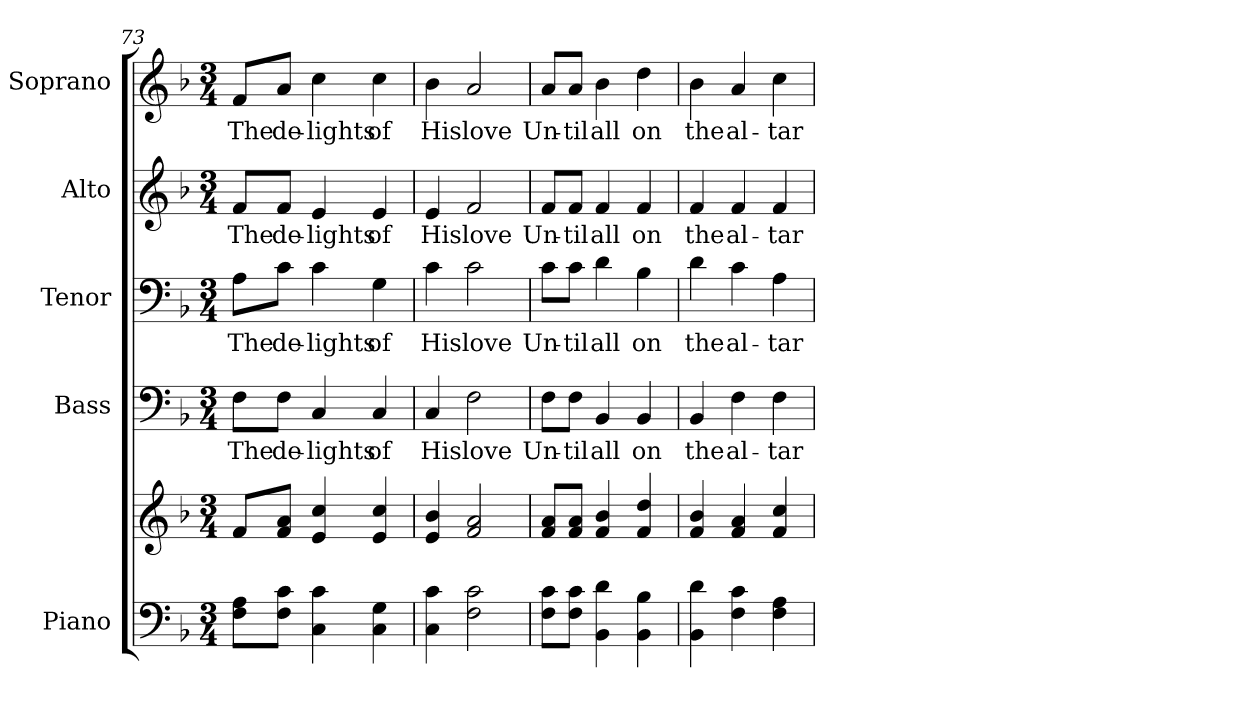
**kern	**kern	**kern	**text	**kern	**text	**kern	**text	**kern	**text
*part5	*part5	*part4	*part4	*part3	*part3	*part2	*part2	*part1	*part1
*staff6	*staff5	*staff4	*staff4	*staff3	*staff3	*staff2	*staff2	*staff1	*staff1
*I"Piano	*	*I"Bass	*	*I"Tenor	*	*I"Alto	*	*I"Soprano	*
*I'Pno.	*	*I'B.	*	*I'T.	*	*I'A.	*	*I'S.	*
!!LO:PB:g=z
*clefF4	*clefG2	*clefF4	*	*clefF4	*	*clefG2	*	*clefG2	*
*k[b-]	*k[b-]	*k[b-]	*	*k[b-]	*	*k[b-]	*	*k[b-]	*
*F:	*F:	*F:	*	*F:	*	*F:	*	*F:	*
*M3/4	*M3/4	*M3/4	*	*M3/4	*	*M3/4	*	*M3/4	*
=73	=73	=73	=73	=73	=73	=73	=73	=73	=73
!	!	!	!LO:LY:b:color=#000000	!	!	!	!	!	!
!	!	!	!	!	!LO:LY:b:color=#000000	!	!	!	!
!	!	!	!	!	!	!	!LO:LY:b:color=#000000	!	!
!	!	!	!	!	!	!	!	!	!LO:LY:b:color=#000000
8Fi\ 8AiL	8fi/L	8Fi\L	The	8Ai\L	The	8fi/L	The	8fi/L	The
!	!	!	!LO:LY:b:color=#000000	!	!	!	!	!	!
!	!	!	!	!	!LO:LY:b:color=#000000	!	!	!	!
!	!	!	!	!	!	!	!LO:LY:b:color=#000000	!	!
!	!	!	!	!	!	!	!	!	!LO:LY:b:color=#000000
8Fi\ 8ciJ	8fi/ 8aiJ	8Fi\J	de-	8ci\J	de-	8fi/J	de-	8ai/J	de-
!	!	!	!LO:LY:b:color=#000000	!	!	!	!	!	!
!	!	!	!	!	!LO:LY:b:color=#000000	!	!	!	!
!	!	!	!	!	!	!	!LO:LY:b:color=#000000	!	!
!	!	!	!	!	!	!	!	!	!LO:LY:b:color=#000000
4Ci\ 4ci	4ei/ 4cci	4Ci/	-lights	4ci\	-lights	4ei/	-lights	4cci\	-lights
!	!	!	!LO:LY:b:color=#000000	!	!	!	!	!	!
!	!	!	!	!	!LO:LY:b:color=#000000	!	!	!	!
!	!	!	!	!	!	!	!LO:LY:b:color=#000000	!	!
!	!	!	!	!	!	!	!	!	!LO:LY:b:color=#000000
4Ci\ 4Gi	4ei/ 4cci	4Ci/	of	4Gi\	of	4ei/	of	4cci\	of
=74	=74	=74	=74	=74	=74	=74	=74	=74	=74
!	!	!	!LO:LY:b:color=#000000	!	!	!	!	!	!
!	!	!	!	!	!LO:LY:b:color=#000000	!	!	!	!
!	!	!	!	!	!	!	!LO:LY:b:color=#000000	!	!
!	!	!	!	!	!	!	!	!	!LO:LY:b:color=#000000
4Ci\ 4ci	4ei/ 4b-i	4Ci/	His	4ci\	His	4ei/	His	4b-i\	His
!	!	!	!LO:LY:b:color=#000000	!	!	!	!	!	!
!	!	!	!	!	!LO:LY:b:color=#000000	!	!	!	!
!	!	!	!	!	!	!	!LO:LY:b:color=#000000	!	!
!	!	!	!	!	!	!	!	!	!LO:LY:b:color=#000000
2Fi\ 2ci	2fi/ 2ai	2Fi\	love	2ci\	love	2fi/	love	2ai/	love
=75	=75	=75	=75	=75	=75	=75	=75	=75	=75
!	!	!	!LO:LY:b:color=#000000	!	!	!	!	!	!
!	!	!	!	!	!LO:LY:b:color=#000000	!	!	!	!
!	!	!	!	!	!	!	!LO:LY:b:color=#000000	!	!
!	!	!	!	!	!	!	!	!	!LO:LY:b:color=#000000
8Fi\ 8ciL	8fi/ 8aiL	8Fi\L	Un-	8ci\L	Un-	8fi/L	Un-	8ai/L	Un-
!	!	!	!LO:LY:b:color=#000000	!	!	!	!	!	!
!	!	!	!	!	!LO:LY:b:color=#000000	!	!	!	!
!	!	!	!	!	!	!	!LO:LY:b:color=#000000	!	!
!	!	!	!	!	!	!	!	!	!LO:LY:b:color=#000000
8Fi\ 8ciJ	8fi/ 8aiJ	8Fi\J	-til	8ci\J	-til	8fi/J	-til	8ai/J	-til
!	!	!	!LO:LY:b:color=#000000	!	!	!	!	!	!
!	!	!	!	!	!LO:LY:b:color=#000000	!	!	!	!
!	!	!	!	!	!	!	!LO:LY:b:color=#000000	!	!
!	!	!	!	!	!	!	!	!	!LO:LY:b:color=#000000
4BB-i\ 4di	4fi/ 4b-i	4BB-i/	all	4di\	all	4fi/	all	4b-i\	all
!	!	!	!LO:LY:b:color=#000000	!	!	!	!	!	!
!	!	!	!	!	!LO:LY:b:color=#000000	!	!	!	!
!	!	!	!	!	!	!	!LO:LY:b:color=#000000	!	!
!	!	!	!	!	!	!	!	!	!LO:LY:b:color=#000000
4BB-i\ 4B-i	4fi/ 4ddi	4BB-i/	on	4B-i\	on	4fi/	on	4ddi\	on
=76	=76	=76	=76	=76	=76	=76	=76	=76	=76
!	!	!	!LO:LY:b:color=#000000	!	!	!	!	!	!
!	!	!	!	!	!LO:LY:b:color=#000000	!	!	!	!
!	!	!	!	!	!	!	!LO:LY:b:color=#000000	!	!
!	!	!	!	!	!	!	!	!	!LO:LY:b:color=#000000
4BB-i\ 4di	4fi/ 4b-i	4BB-i/	the	4di\	the	4fi/	the	4b-i\	the
!	!	!	!LO:LY:b:color=#000000	!	!	!	!	!	!
!	!	!	!	!	!LO:LY:b:color=#000000	!	!	!	!
!	!	!	!	!	!	!	!LO:LY:b:color=#000000	!	!
!	!	!	!	!	!	!	!	!	!LO:LY:b:color=#000000
4Fi\ 4ci	4fi/ 4ai	4Fi\	al-	4ci\	al-	4fi/	al-	4ai/	al-
!	!	!	!LO:LY:b:color=#000000	!	!	!	!	!	!
!	!	!	!	!	!LO:LY:b:color=#000000	!	!	!	!
!	!	!	!	!	!	!	!LO:LY:b:color=#000000	!	!
!	!	!	!	!	!	!	!	!	!LO:LY:b:color=#000000
4Fi\ 4Ai	4fi/ 4cci	4Fi\	-tar	4Ai\	-tar	4fi/	-tar	4cci\	-tar
=	=	=	=	=	=	=	=	=	=
*-	*-	*-	*-	*-	*-	*-	*-	*-	*-
